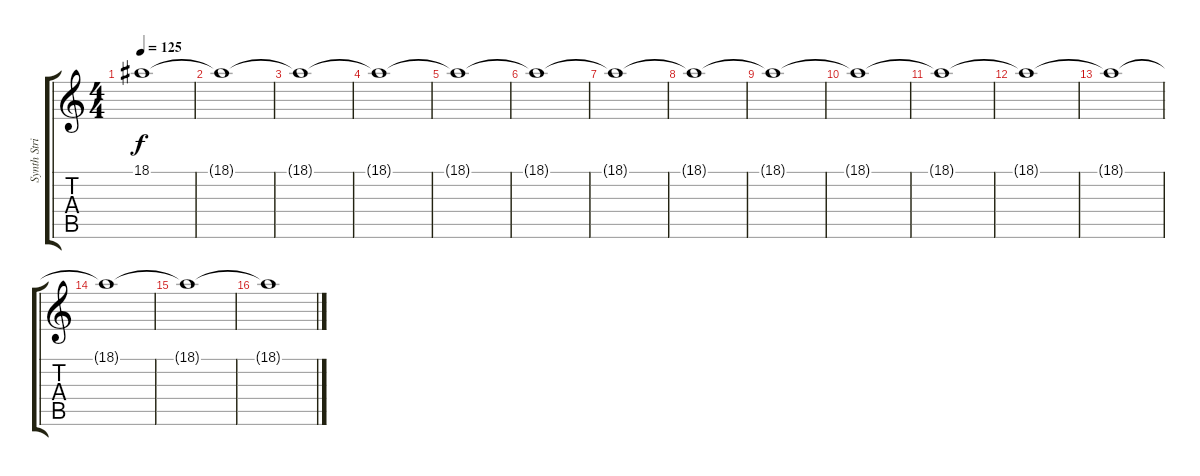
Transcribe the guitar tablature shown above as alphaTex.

\track ("Synth Strings" "Synth Stri") {instrument synthstrings1}
\staff {score tabs}
\tuning (E4 B3 G3 D3 A2 E2) {hide}
\ts (4 4)
\tempo 125
\clef g2
\ks c
18.1{t}.1{dy f} |
18.1{t}.1 |
18.1{t}.1 |
18.1{t}.1 |
18.1{t}.1 |
18.1{t}.1 |
18.1{t}.1 |
18.1{t}.1 |
18.1{t}.1 |
18.1{t}.1 |
18.1{t}.1 |
18.1{t}.1 |
18.1{t}.1 |
18.1{t}.1 |
18.1{t}.1 |
18.1{t}.1
